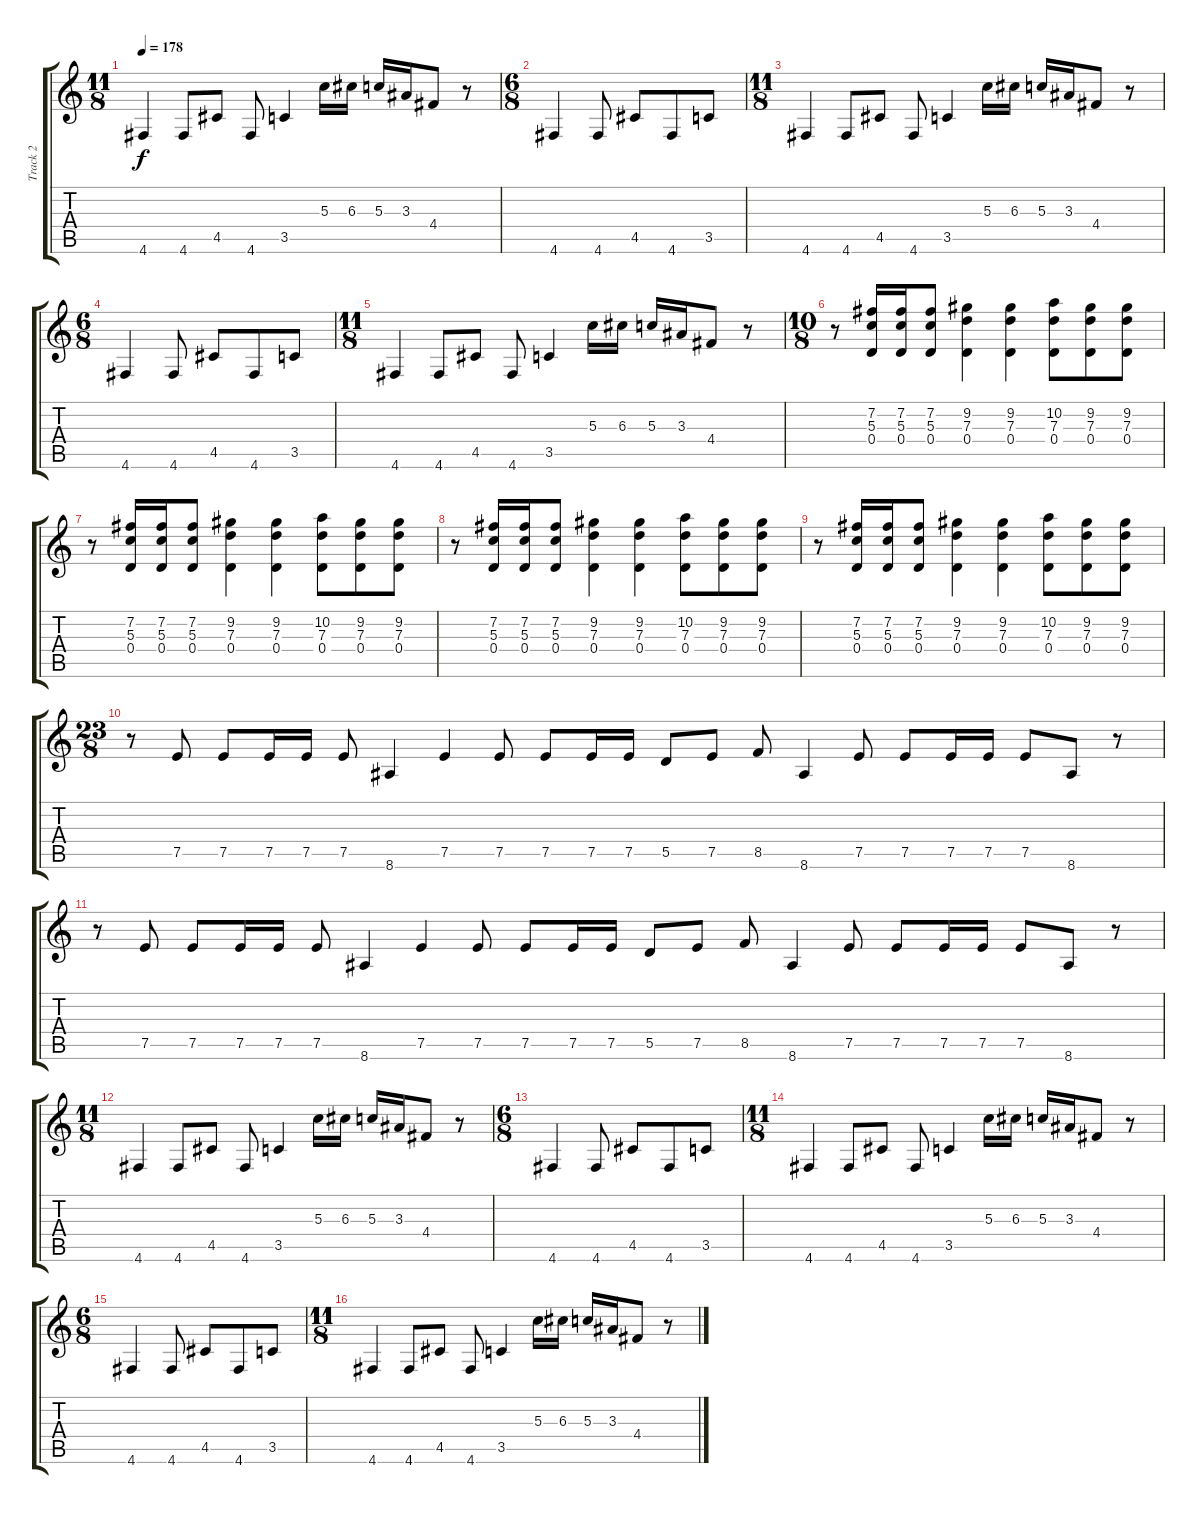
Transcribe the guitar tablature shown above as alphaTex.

\track ("Track 2" "Track 2") {instrument distortionguitar}
\staff {score tabs}
\tuning (E4 B3 G3 D3 A2 D2) {hide}
\ts (11 8)
\tempo 178
\clef g2
\ks c
4.6.4{dy f} 4.6.8 4.5.8 4.6.8 3.5.4 5.3.16 6.3.16 5.3.16 3.3.16 4.4.8 r.8 |
\ts (6 8)
4.6.4 4.6.8 4.5.8 4.6.8 3.5.8 |
\ts (11 8)
4.6.4 4.6.8 4.5.8 4.6.8 3.5.4 5.3.16 6.3.16 5.3.16 3.3.16 4.4.8 r.8 |
\ts (6 8)
4.6.4 4.6.8 4.5.8 4.6.8 3.5.8 |
\ts (11 8)
4.6.4 4.6.8 4.5.8 4.6.8 3.5.4 5.3.16 6.3.16 5.3.16 3.3.16 4.4.8 r.8 |
\ts (10 8)
r.8 (7.2 5.3 0.4).16 (7.2 5.3 0.4).16 (7.2 5.3 0.4).8 (9.2 7.3 0.4).4 (9.2 7.3 0.4).4 (10.2 7.3 0.4).8 (9.2 7.3 0.4).8 (9.2 7.3 0.4).8 |
r.8 (7.2 5.3 0.4).16 (7.2 5.3 0.4).16 (7.2 5.3 0.4).8 (9.2 7.3 0.4).4 (9.2 7.3 0.4).4 (10.2 7.3 0.4).8 (9.2 7.3 0.4).8 (9.2 7.3 0.4).8 |
r.8 (7.2 5.3 0.4).16 (7.2 5.3 0.4).16 (7.2 5.3 0.4).8 (9.2 7.3 0.4).4 (9.2 7.3 0.4).4 (10.2 7.3 0.4).8 (9.2 7.3 0.4).8 (9.2 7.3 0.4).8 |
r.8 (7.2 5.3 0.4).16 (7.2 5.3 0.4).16 (7.2 5.3 0.4).8 (9.2 7.3 0.4).4 (9.2 7.3 0.4).4 (10.2 7.3 0.4).8 (9.2 7.3 0.4).8 (9.2 7.3 0.4).8 |
\ts (23 8)
r.8 7.5.8 7.5.8 7.5.16 7.5.16 7.5.8 8.6.4 7.5.4 7.5.8 7.5.8 7.5.16 7.5.16 5.5.8 7.5.8 8.5.8 8.6.4 7.5.8 7.5.8 7.5.16 7.5.16 7.5.8 8.6.8 r.8 |
r.8 7.5.8 7.5.8 7.5.16 7.5.16 7.5.8 8.6.4 7.5.4 7.5.8 7.5.8 7.5.16 7.5.16 5.5.8 7.5.8 8.5.8 8.6.4 7.5.8 7.5.8 7.5.16 7.5.16 7.5.8 8.6.8 r.8 |
\ts (11 8)
4.6.4 4.6.8 4.5.8 4.6.8 3.5.4 5.3.16 6.3.16 5.3.16 3.3.16 4.4.8 r.8 |
\ts (6 8)
4.6.4 4.6.8 4.5.8 4.6.8 3.5.8 |
\ts (11 8)
4.6.4 4.6.8 4.5.8 4.6.8 3.5.4 5.3.16 6.3.16 5.3.16 3.3.16 4.4.8 r.8 |
\ts (6 8)
4.6.4 4.6.8 4.5.8 4.6.8 3.5.8 |
\ts (11 8)
4.6.4 4.6.8 4.5.8 4.6.8 3.5.4 5.3.16 6.3.16 5.3.16 3.3.16 4.4.8 r.8
